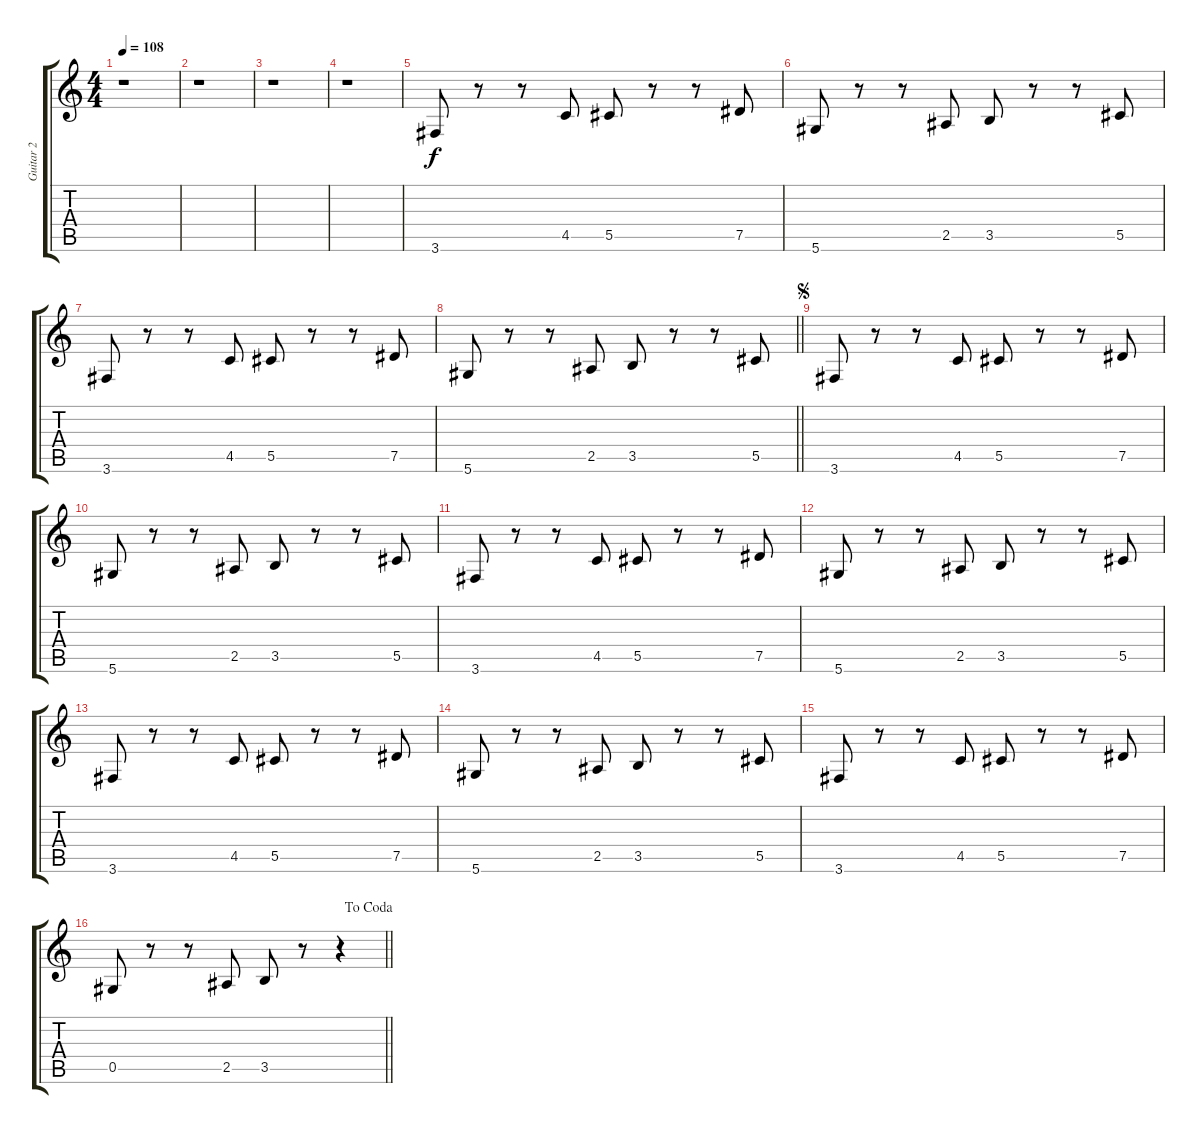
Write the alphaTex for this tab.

\track ("Guitar 2" "Guitar 2") {instrument electricguitarmuted}
\staff {score tabs}
\tuning (Eb4 Bb3 Gb3 Db3 Ab2 Eb2) {hide}
\ts (4 4)
\tempo 108
\clef g2
\ks c
r.1{dy f instrument electricguitarmuted} |
r.1 |
r.1 |
r.1 |
3.6.8 r.8 r.8 4.5.8 5.5.8 r.8 r.8 7.5.8 |
5.6.8 r.8 r.8 2.5.8 3.5.8 r.8 r.8 5.5.8 |
3.6.8 r.8 r.8 4.5.8 5.5.8 r.8 r.8 7.5.8 |
\barLineRight lightlight
5.6.8 r.8 r.8 2.5.8 3.5.8 r.8 r.8 5.5.8 |
\jump segno
3.6.8 r.8 r.8 4.5.8 5.5.8 r.8 r.8 7.5.8 |
5.6.8 r.8 r.8 2.5.8 3.5.8 r.8 r.8 5.5.8 |
3.6.8 r.8 r.8 4.5.8 5.5.8 r.8 r.8 7.5.8 |
5.6.8 r.8 r.8 2.5.8 3.5.8 r.8 r.8 5.5.8 |
3.6.8 r.8 r.8 4.5.8 5.5.8 r.8 r.8 7.5.8 |
5.6.8 r.8 r.8 2.5.8 3.5.8 r.8 r.8 5.5.8 |
3.6.8 r.8 r.8 4.5.8 5.5.8 r.8 r.8 7.5.8 |
\jump dacoda
\barLineRight lightlight
0.5.8 r.8 r.8 2.5.8 3.5.8 r.8 r.4
